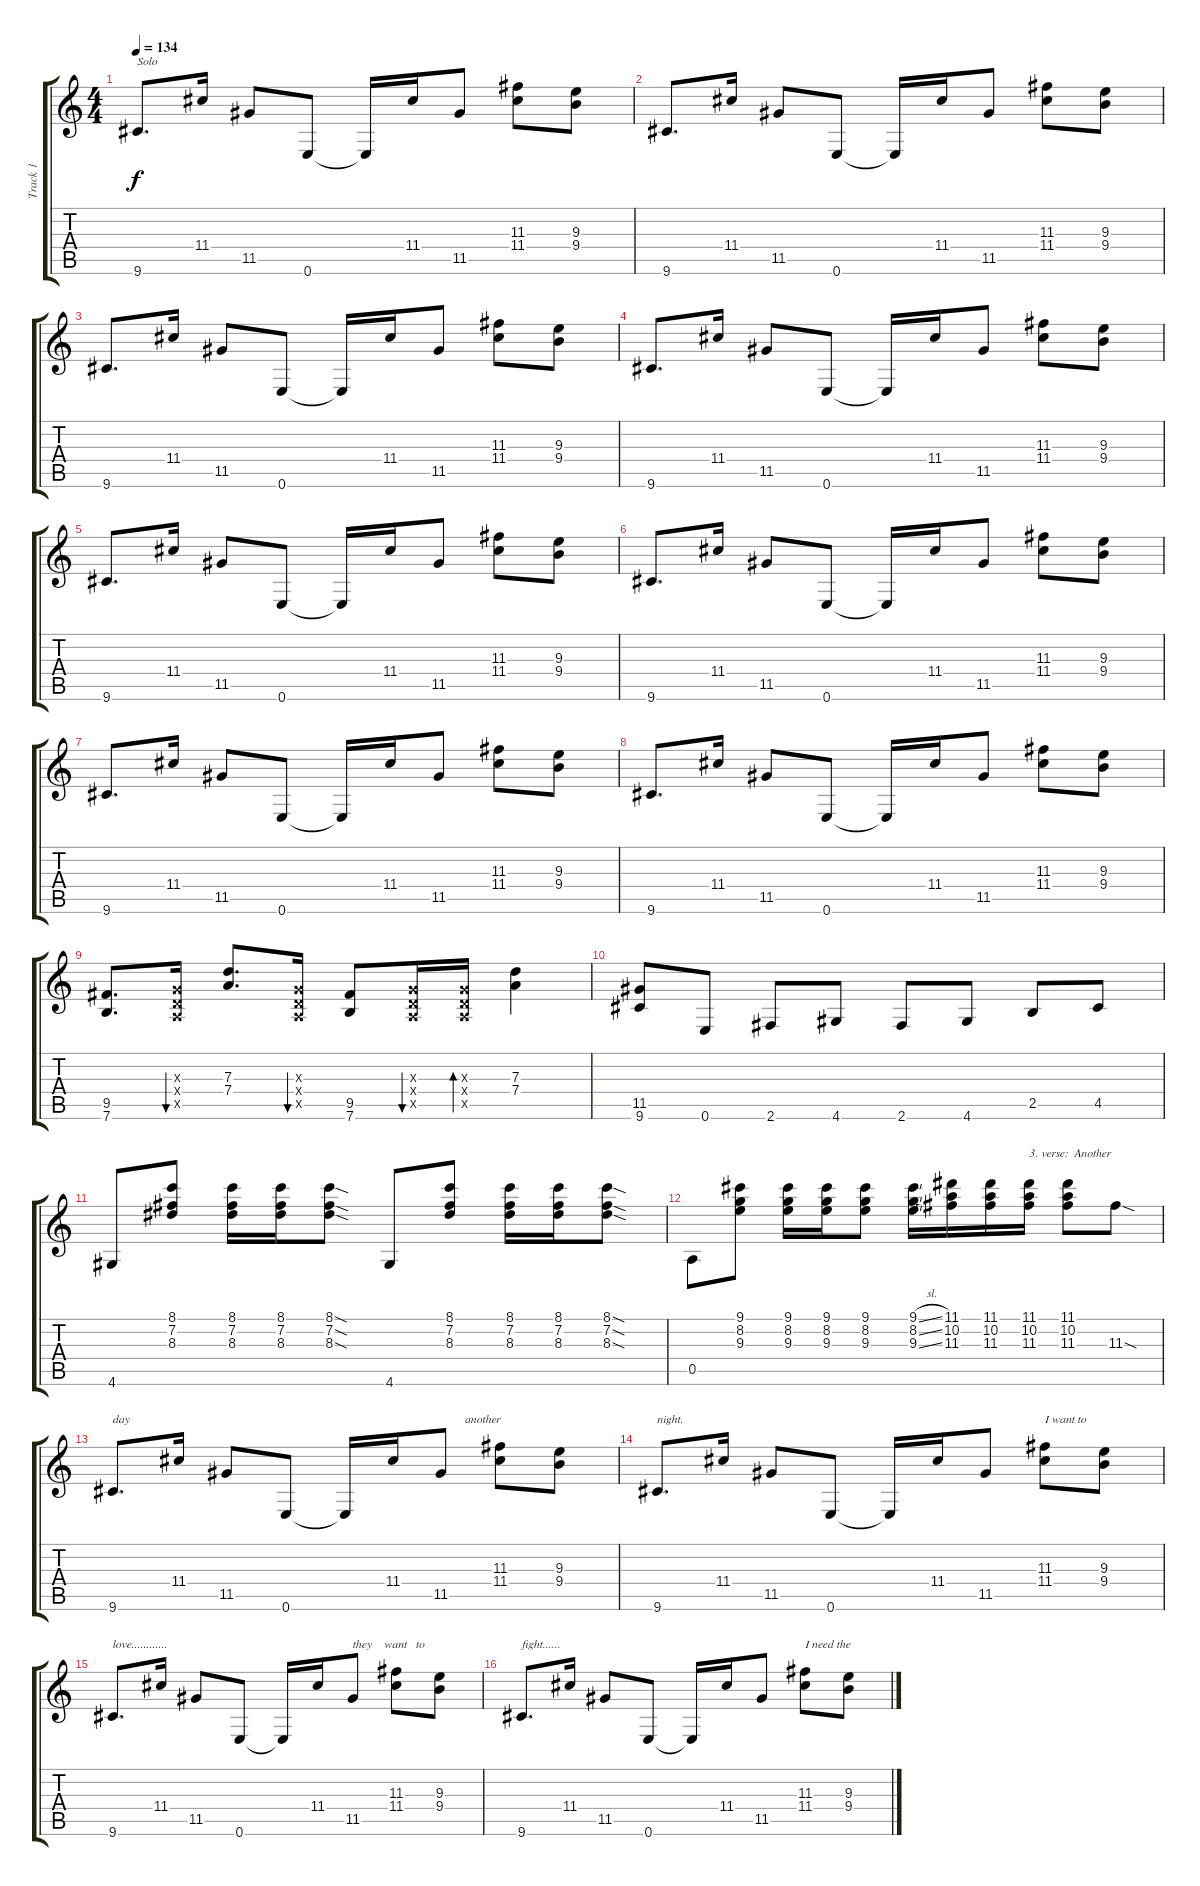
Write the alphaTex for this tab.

\track ("Track 1" "Track 1") {instrument distortionguitar}
\staff {score tabs}
\tuning (E4 B3 G3 D3 A2 E2) {hide}
\ts (4 4)
\tempo 134
\clef g2
\ks c
9.6.8{d txt "Solo" dy f volume 9} 11.4.16 11.5.8 0.6.8 0.6{t}.16 11.4.16 11.5.8 (11.3 11.4).8 (9.3 9.4).8 |
9.6.8{d} 11.4.16 11.5.8 0.6.8 0.6{t}.16 11.4.16 11.5.8 (11.3 11.4).8 (9.3 9.4).8 |
9.6.8{d} 11.4.16 11.5.8 0.6.8 0.6{t}.16 11.4.16 11.5.8 (11.3 11.4).8 (9.3 9.4).8 |
9.6.8{d} 11.4.16 11.5.8 0.6.8 0.6{t}.16 11.4.16 11.5.8 (11.3 11.4).8 (9.3 9.4).8 |
9.6.8{d} 11.4.16 11.5.8 0.6.8 0.6{t}.16 11.4.16 11.5.8 (11.3 11.4).8 (9.3 9.4).8 |
9.6.8{d} 11.4.16 11.5.8 0.6.8 0.6{t}.16 11.4.16 11.5.8 (11.3 11.4).8 (9.3 9.4).8 |
9.6.8{d} 11.4.16 11.5.8 0.6.8 0.6{t}.16 11.4.16 11.5.8 (11.3 11.4).8 (9.3 9.4).8 |
9.6.8{d} 11.4.16 11.5.8 0.6.8 0.6{t}.16 11.4.16 11.5.8 (11.3 11.4).8 (9.3 9.4).8 |
(9.5 7.6).8{d} (0.3{x} 0.4{x} 0.5{x}).16{bu 60} (7.3 7.4).8{d} (0.3{x} 0.4{x} 0.5{x}).16{bu 60} (9.5 7.6).8 (0.3{x} 0.4{x} 0.5{x}).16{bu 60} (0.3{x} 0.4{x} 0.5{x}).16{bd 60} (7.3 7.4).4 |
(11.5 9.6).8 0.6.8 2.6.8 4.6.8 2.6.8 4.6.8 2.5.8 4.5.8 |
4.6.8 (8.1 7.2 8.3).8 (8.1 7.2 8.3).16 (8.1 7.2 8.3).16 (8.1{sod} 7.2{sod} 8.3{sod}).8 4.6.8 (8.1 7.2 8.3).8 (8.1 7.2 8.3).16 (8.1 7.2 8.3).16 (8.1{sod} 7.2{sod} 8.3{sod}).8 |
0.5.8 (9.1 8.2 9.3).8 (9.1 8.2 9.3).16 (9.1 8.2 9.3).16 (9.1 8.2 9.3).8 (9.1{sl} 8.2{sl} 9.3{sl}).16 (11.1 10.2 11.3).16 (11.1 10.2 11.3).16 (11.1 10.2 11.3).16{txt "3. verse:  Another "} (11.1 10.2 11.3).8 11.3{sod}.8 |
9.6.8{d txt "day" volume 14} 11.4.16 11.5.8 0.6.8 0.6{t}.16 11.4.16 11.5.8{txt "        another"} (11.3 11.4).8 (9.3 9.4).8 |
9.6.8{d txt "night."} 11.4.16 11.5.8 0.6.8 0.6{t}.16 11.4.16 11.5.8 (11.3 11.4).8{txt "I want to"} (9.3 9.4).8 |
9.6.8{d txt "love............"} 11.4.16 11.5.8 0.6.8 0.6{t}.16 11.4.16 11.5.8{txt "they    want   to"} (11.3 11.4).8 (9.3 9.4).8 |
9.6.8{d txt "fight......"} 11.4.16 11.5.8 0.6.8 0.6{t}.16 11.4.16 11.5.8 (11.3 11.4).8{txt "I need the"} (9.3 9.4).8
